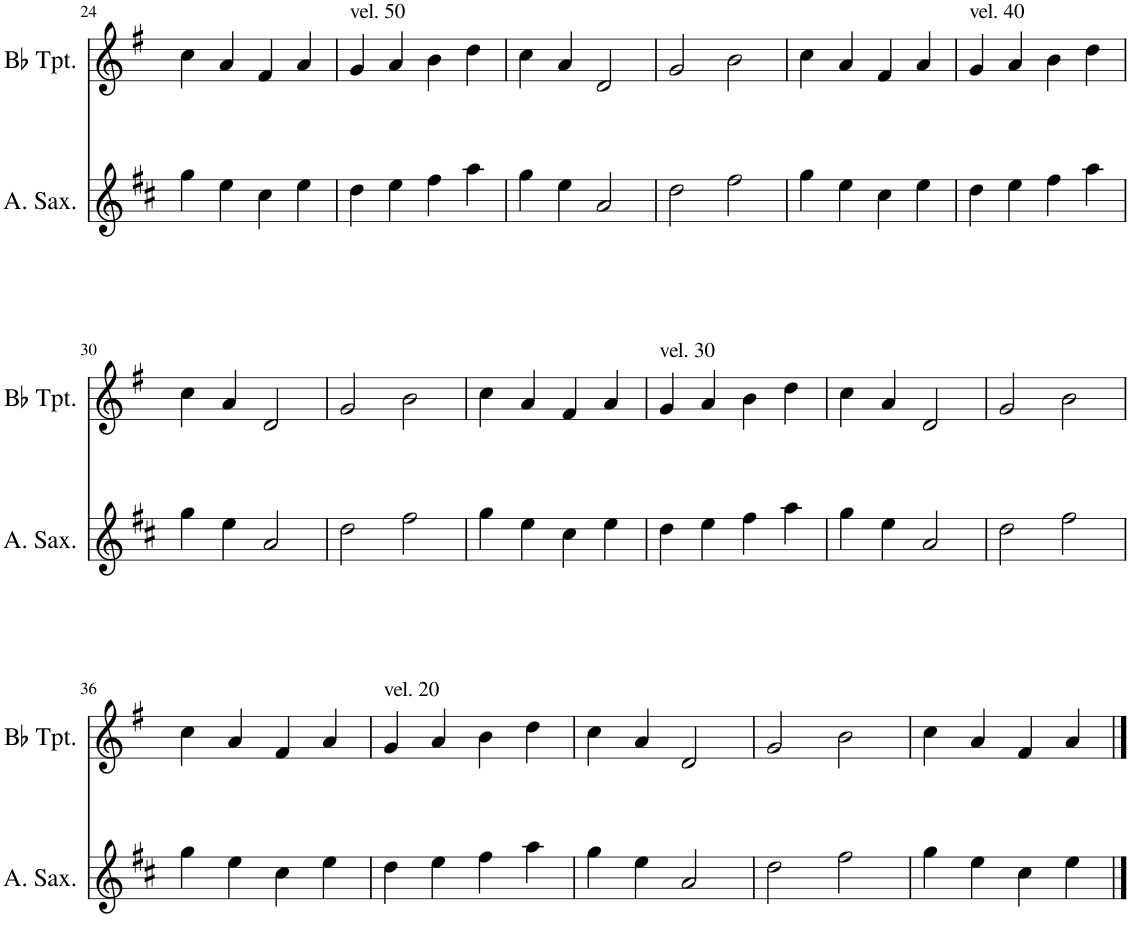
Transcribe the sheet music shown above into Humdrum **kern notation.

**kern	**kern
*part2	*part1
*staff2	*staff1
*I"Alto Saxophone	*I"Bb Trumpet
*I'A. Sax.	*I'Bb Tpt.
!!LO:PB:g=z
*clefG2	*clefG2
*Trd5c9	*Trd1c2
*k[f#c#]	*k[f#]
*M4/4	*M4/4
=24	=24
4gg\	4cc\
4ee\	4a/
4cc#\	4f#/
4ee\	4a/
=25	=25
!	!LO:TX:a:t=vel. 50
4dd\	4g/
4ee\	4a/
4ff#\	4b\
4aa\	4dd\
=26	=26
4gg\	4cc\
4ee\	4a/
2a/	2d/
=27	=27
2dd\	2g/
2ff#\	2b\
=28	=28
4gg\	4cc\
4ee\	4a/
4cc#\	4f#/
4ee\	4a/
=29	=29
!	!LO:TX:a:t=vel. 40
4dd\	4g/
4ee\	4a/
4ff#\	4b\
4aa\	4dd\
!!LO:LB:g=z
=30	=30
4gg\	4cc\
4ee\	4a/
2a/	2d/
=31	=31
2dd\	2g/
2ff#\	2b\
=32	=32
4gg\	4cc\
4ee\	4a/
4cc#\	4f#/
4ee\	4a/
=33	=33
!	!LO:TX:a:t=vel. 30
4dd\	4g/
4ee\	4a/
4ff#\	4b\
4aa\	4dd\
=34	=34
4gg\	4cc\
4ee\	4a/
2a/	2d/
=35	=35
2dd\	2g/
2ff#\	2b\
!!LO:LB:g=z
=36	=36
4gg\	4cc\
4ee\	4a/
4cc#\	4f#/
4ee\	4a/
=37	=37
!	!LO:TX:a:t=vel. 20
4dd\	4g/
4ee\	4a/
4ff#\	4b\
4aa\	4dd\
=38	=38
4gg\	4cc\
4ee\	4a/
2a/	2d/
=39	=39
2dd\	2g/
2ff#\	2b\
=40	=40
4gg\	4cc\
4ee\	4a/
4cc#\	4f#/
4ee\	4a/
==	==
*-	*-
